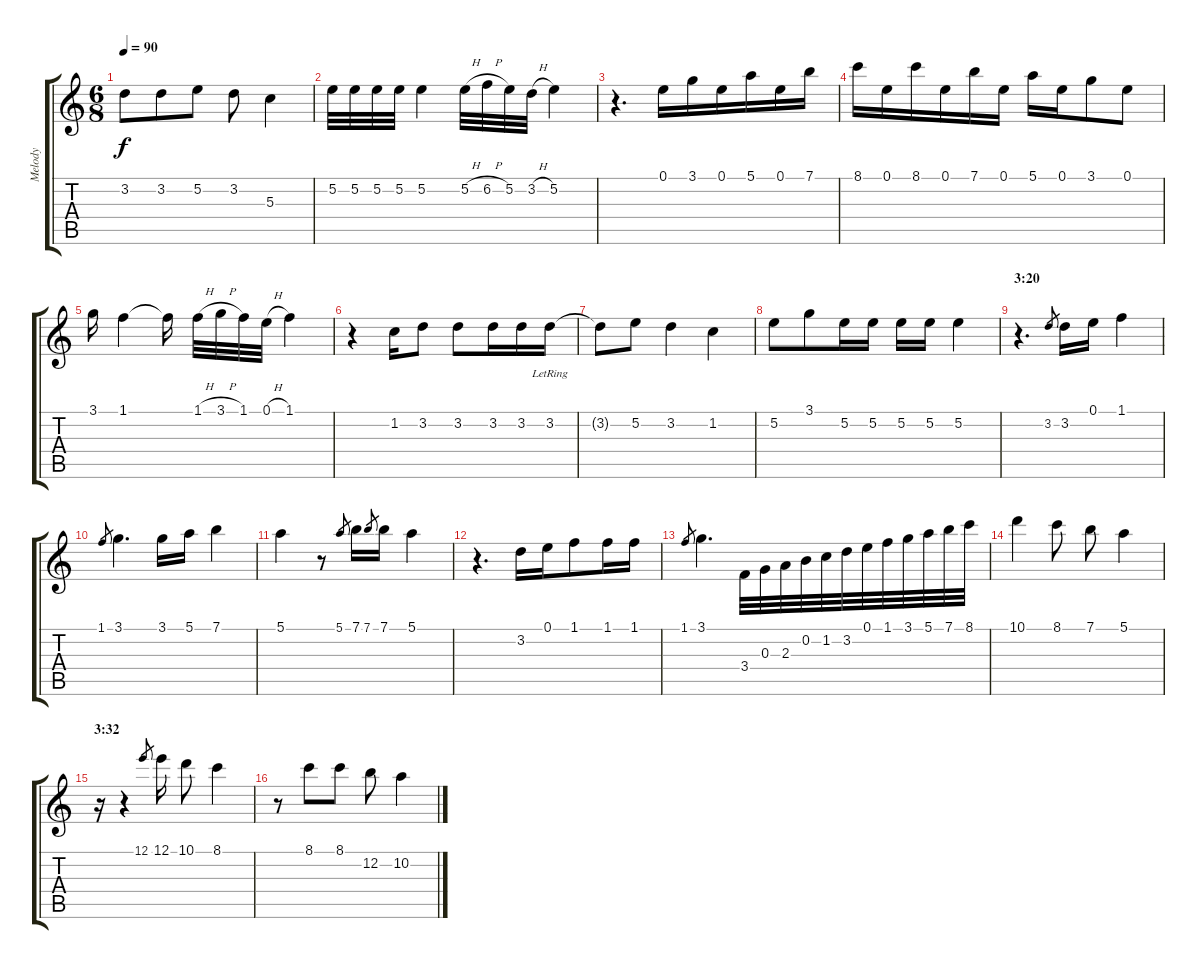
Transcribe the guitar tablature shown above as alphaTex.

\track ("Melody" "Melody") {instrument acousticguitarnylon}
\staff {score tabs}
\tuning (E4 B3 G3 D3 A2 E2) {hide}
\ts (6 8)
\tempo 90
\clef g2
\ks c
3.2.8{dy f} 3.2.8 5.2.8 3.2.8 5.3.4 |
5.2.32 5.2.32 5.2.32 5.2.32 5.2.4 5.2{h}.32 6.2{h}.32 5.2.32 3.2{h}.32 5.2.4 |
r.4{d} 0.1.16 3.1.16 0.1.16 5.1.16 0.1.16 7.1.16 |
8.1.16 0.1.16 8.1.16 0.1.16 7.1.16 0.1.16 5.1.16 0.1.16 3.1.8 0.1.8 |
3.1.16 1.1.4 1.1{t}.16 1.1{h}.32 3.1{h}.32 1.1.32 0.1{h}.32 1.1.4 |
r.4 1.2.16 3.2.8 3.2.8 3.2.16 3.2.16 3.2{lr}.16 |
3.2{t}.8 5.2.8 3.2.4 1.2.4 |
5.2.8 3.1.8 5.2.16 5.2.16 5.2.16 5.2.16 5.2.4 |
\section ("" "3:20")
r.4{d} 3.2.8{gr} 3.2.16 0.1.16 1.1.4 |
1.1.8{gr} 3.1.4{d} 3.1.16 5.1.16 7.1.4 |
5.1.4 r.8 5.1.8{gr} 7.1.16 7.1.8{gr} 7.1.16 5.1.4 |
r.4{d} 3.2.16 0.1.16 1.1.8 1.1.16 1.1.16 |
1.1.8{gr} 3.1.4{d} 3.4.32 0.3.32 2.3.32 0.2.32 1.2.32 3.2.32 0.1.32 1.1.32 3.1.32 5.1.32 7.1.32 8.1.32 |
10.1.4 8.1.8 7.1.8 5.1.4 |
\section ("" "3:32")
r.16 r.4 12.1.8{gr} 12.1.16 10.1.8 8.1.4 |
r.8 8.1.8 8.1.8 12.2.8 10.2.4
